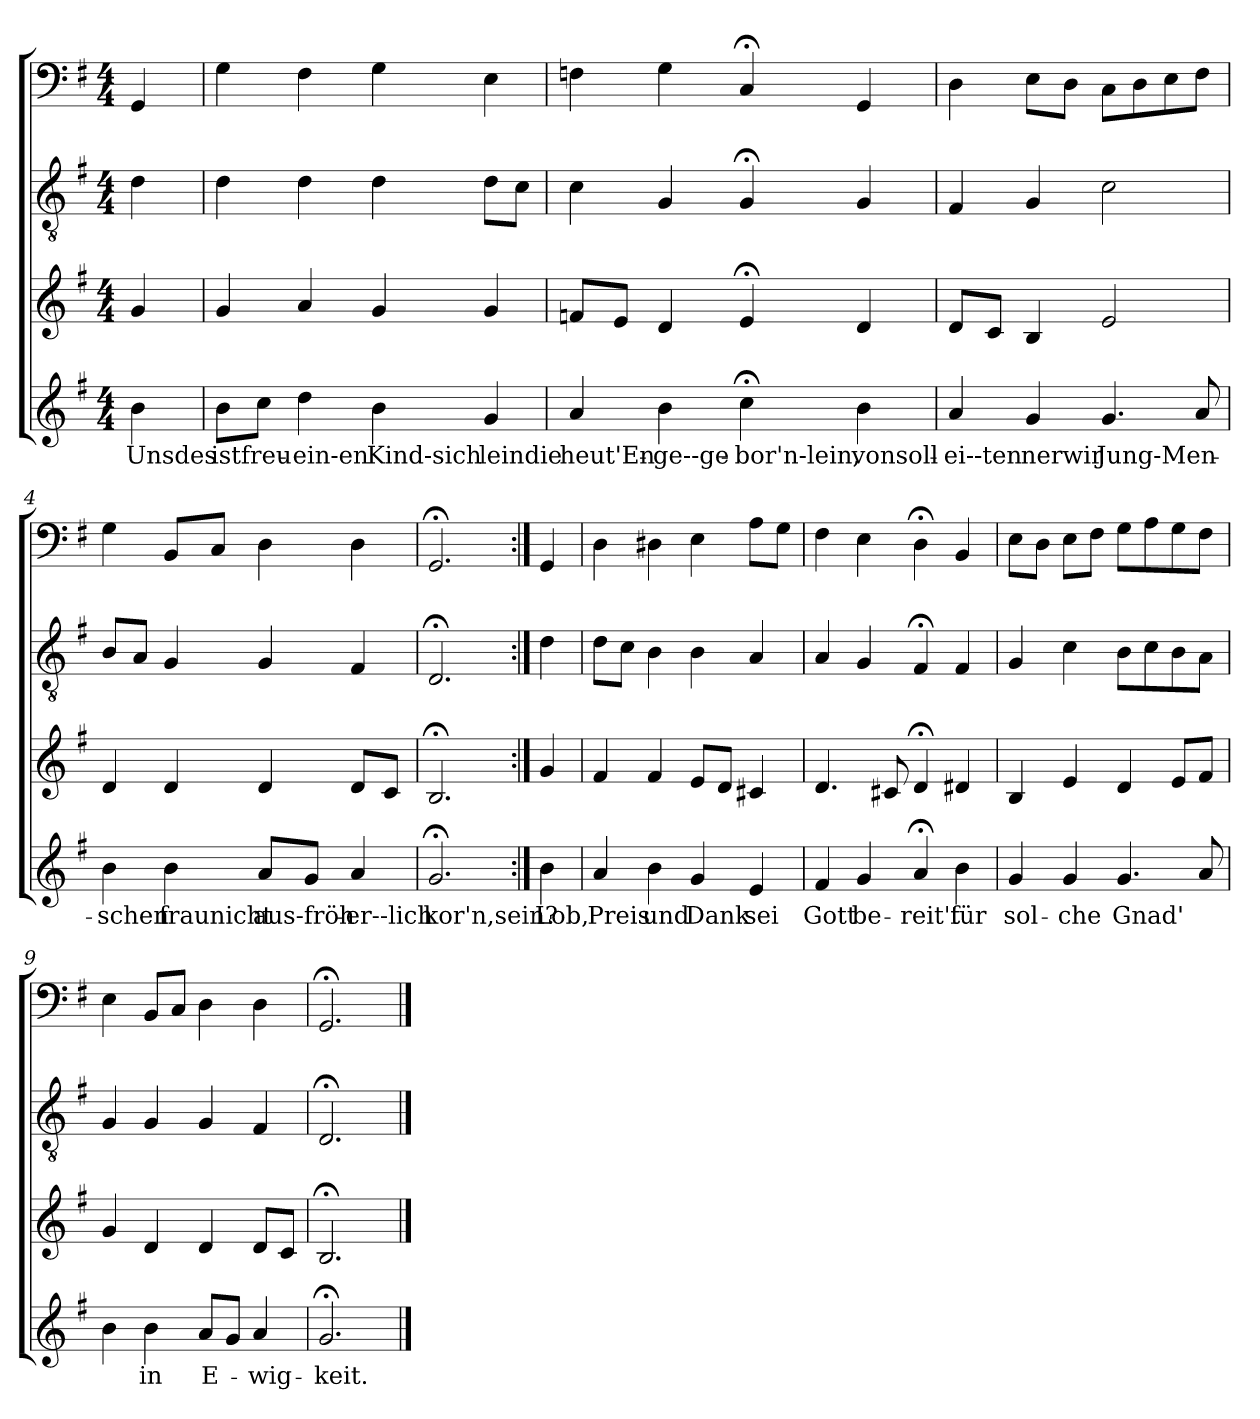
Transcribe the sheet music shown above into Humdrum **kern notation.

**kern	**text	**kern	**kern	**kern
*part4	*part4	*part3	*part2	*part1
*staff4	*staff4	*staff3	*staff2	*staff1
*clefG2	*	*clefG2	*clefGv2	*clefF4
*k[f#]	*	*k[f#]	*k[f#]	*k[f#]
*G:	*	*G:	*G:	*G:
*M4/4	*	*M4/4	*M4/4	*M4/4
=	=	=	=	=
4b\	Unsdes	4g/	4d\	4GG/
=1	=1	=1	=1	=1
8b\L	istfreu-	4g/	4d\	4G\
8cc\J	.	.	.	.
4dd\	ein-en	4a/	4d\	4F#\
4b\	Kind-sich	4g/	4d\	4G\
4g/	-leindie	4g/	8d\L	4E\
.	.	.	8c\J	.
=2	=2	=2	=2	=2
4a/	heut'En-	8fn/L	4c\	4Fn\
.	.	8e/J	.	.
4b\	ge--ge-	4d/	4G/	4G\
4cc;<\	-bor'n-lein,	4e;</	4G;</	4C;</
4b\	vonsoll-	4d/	4G/	4GG/
=3	=3	=3	=3	=3
4a/	ei--ten	8d/L	4F#/	4D\
.	.	8c/J	.	.
4g/	-nerwir	4B/	4G/	8E\L
.	.	.	.	8D\J
4.g/	Jung-Men-	2e/	2c\	8C\L
.	.	.	.	8D\
.	.	.	.	8E\
8a/	.	.	.	8F#\J
=4	=4	=4	=4	=4
4b\	-schen	4d/	8B/L	4G\
.	.	.	8A/J	.
4b\	-fraunicht	4d/	4G/	8BB/L
.	.	.	.	8C/J
8a/L	aus-fröh-	4d/	4G/	4D\
8g/J	.	.	.	.
4a/	-er--lich	8d/L	4F#/	4D\
.	.	8c/J	.	.
=5	=5	=5	=5	=5
2.g;</	-kor'n,sein?	2.B;</	2.D;</	2.GG;</
=:|!	=:|!	=:|!	=:|!	=:|!
4b\	Lob,	4g/	4d\	4GG/
=6	=6	=6	=6	=6
4a/	Preis	4f#/	8d\L	4D\
.	.	.	8c\J	.
4b\	und	4f#/	4B\	4D#X\
4g/	Dank	8e/L	4B\	4E\
.	.	8d/J	.	.
4e/	sei	4c#X/	4A/	8A\L
.	.	.	.	8G\J
=7	=7	=7	=7	=7
4f#/	Gott	4.d/	4A/	4F#\
4g/	be-	.	4G/	4E\
.	.	8c#X/	.	.
4a;</	-reit't	4d;</	4F#;</	4D;<\
4b\	für	4d#X/	4F#/	4BB/
=8	=8	=8	=8	=8
4g/	sol-	4B/	4G/	8E\L
.	.	.	.	8D\J
4g/	-che	4e/	4c\	8E\L
.	.	.	.	8F#\J
4.g/	Gnad'	4d/	8B\L	8G\L
.	.	.	8c\	8A\
.	.	8e/L	8B\	8G\
8a/	.	8f#/J	8A\J	8F#\J
=9	=9	=9	=9	=9
4b\	.	4g/	4G/	4E\
4b\	in	4d/	4G/	8BB/L
.	.	.	.	8C/J
8a/L	E-	4d/	4G/	4D\
8g/J	.	.	.	.
4a/	-wig-	8d/L	4F#/	4D\
.	.	8c/J	.	.
=10	=10	=10	=10	=10
2.g;</	-keit.	2.B;</	2.D;</	2.GG;</
==	==	==	==	==
*-	*-	*-	*-	*-
